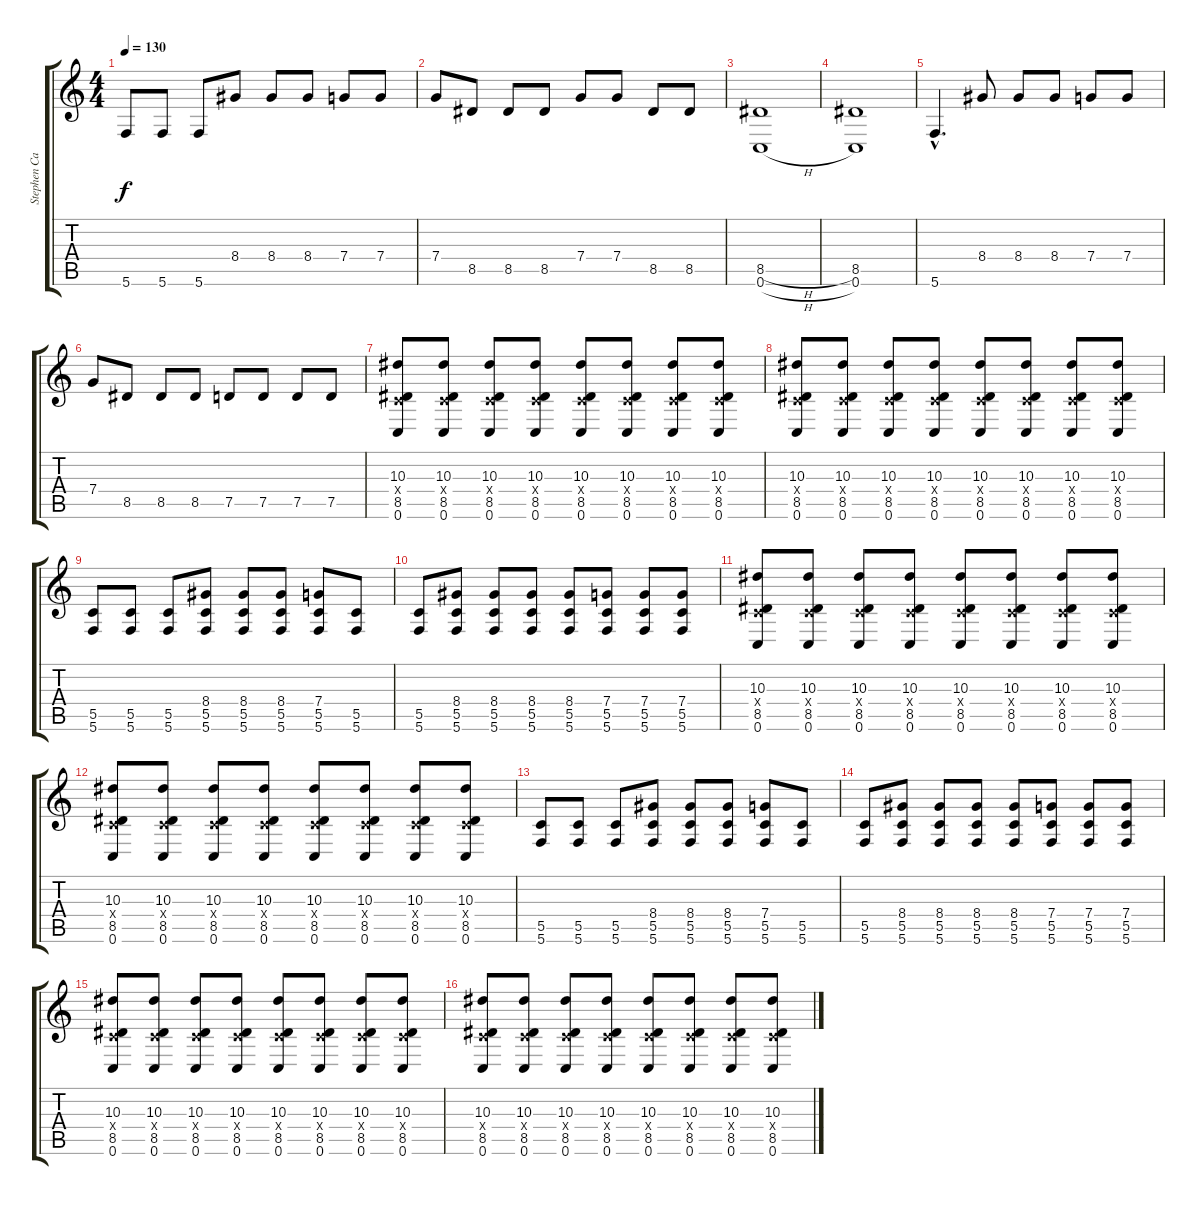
\track ("Stephen Carpenter" "Stephen Ca") {instrument overdrivenguitar}
\staff {score tabs}
\tuning (D4 A3 F3 C3 G2 C2) {hide}
\ts (4 4)
\tempo 130
\clef g2
\ks c
5.6.8{dy f} 5.6.8 5.6.8 8.4.8 8.4.8 8.4.8 7.4.8 7.4.8 |
7.4.8 8.5.8 8.5.8 8.5.8 7.4.8 7.4.8 8.5.8 8.5.8 |
(8.5{h} 0.6{h}).1 |
(8.5 0.6).1 |
5.6{hac}.4{d} 8.4.8 8.4.8 8.4.8 7.4.8 7.4.8 |
7.4.8 8.5.8 8.5.8 8.5.8 7.5.8 7.5.8 7.5.8 7.5.8 |
(10.3 0.4{x} 8.5 0.6).8 (10.3 0.4{x} 8.5 0.6).8 (10.3 0.4{x} 8.5 0.6).8 (10.3 0.4{x} 8.5 0.6).8 (10.3 0.4{x} 8.5 0.6).8 (10.3 0.4{x} 8.5 0.6).8 (10.3 0.4{x} 8.5 0.6).8 (10.3 0.4{x} 8.5 0.6).8 |
(10.3 0.4{x} 8.5 0.6).8 (10.3 0.4{x} 8.5 0.6).8 (10.3 0.4{x} 8.5 0.6).8 (10.3 0.4{x} 8.5 0.6).8 (10.3 0.4{x} 8.5 0.6).8 (10.3 0.4{x} 8.5 0.6).8 (10.3 0.4{x} 8.5 0.6).8 (10.3 0.4{x} 8.5 0.6).8 |
(5.5 5.6).8 (5.5 5.6).8 (5.5 5.6).8 (8.4 5.5 5.6).8 (8.4 5.5 5.6).8 (8.4 5.5 5.6).8 (7.4 5.5 5.6).8 (5.5 5.6).8 |
(5.5 5.6).8 (8.4 5.5 5.6).8 (8.4 5.5 5.6).8 (8.4 5.5 5.6).8 (8.4 5.5 5.6).8 (7.4 5.5 5.6).8 (7.4 5.5 5.6).8 (7.4 5.5 5.6).8 |
(10.3 0.4{x} 8.5 0.6).8 (10.3 0.4{x} 8.5 0.6).8 (10.3 0.4{x} 8.5 0.6).8 (10.3 0.4{x} 8.5 0.6).8 (10.3 0.4{x} 8.5 0.6).8 (10.3 0.4{x} 8.5 0.6).8 (10.3 0.4{x} 8.5 0.6).8 (10.3 0.4{x} 8.5 0.6).8 |
(10.3 0.4{x} 8.5 0.6).8 (10.3 0.4{x} 8.5 0.6).8 (10.3 0.4{x} 8.5 0.6).8 (10.3 0.4{x} 8.5 0.6).8 (10.3 0.4{x} 8.5 0.6).8 (10.3 0.4{x} 8.5 0.6).8 (10.3 0.4{x} 8.5 0.6).8 (10.3 0.4{x} 8.5 0.6).8 |
(5.5 5.6).8 (5.5 5.6).8 (5.5 5.6).8 (8.4 5.5 5.6).8 (8.4 5.5 5.6).8 (8.4 5.5 5.6).8 (7.4 5.5 5.6).8 (5.5 5.6).8 |
(5.5 5.6).8 (8.4 5.5 5.6).8 (8.4 5.5 5.6).8 (8.4 5.5 5.6).8 (8.4 5.5 5.6).8 (7.4 5.5 5.6).8 (7.4 5.5 5.6).8 (7.4 5.5 5.6).8 |
(10.3 0.4{x} 8.5 0.6).8 (10.3 0.4{x} 8.5 0.6).8 (10.3 0.4{x} 8.5 0.6).8 (10.3 0.4{x} 8.5 0.6).8 (10.3 0.4{x} 8.5 0.6).8 (10.3 0.4{x} 8.5 0.6).8 (10.3 0.4{x} 8.5 0.6).8 (10.3 0.4{x} 8.5 0.6).8 |
(10.3 0.4{x} 8.5 0.6).8 (10.3 0.4{x} 8.5 0.6).8 (10.3 0.4{x} 8.5 0.6).8 (10.3 0.4{x} 8.5 0.6).8 (10.3 0.4{x} 8.5 0.6).8 (10.3 0.4{x} 8.5 0.6).8 (10.3 0.4{x} 8.5 0.6).8 (10.3 0.4{x} 8.5 0.6).8
